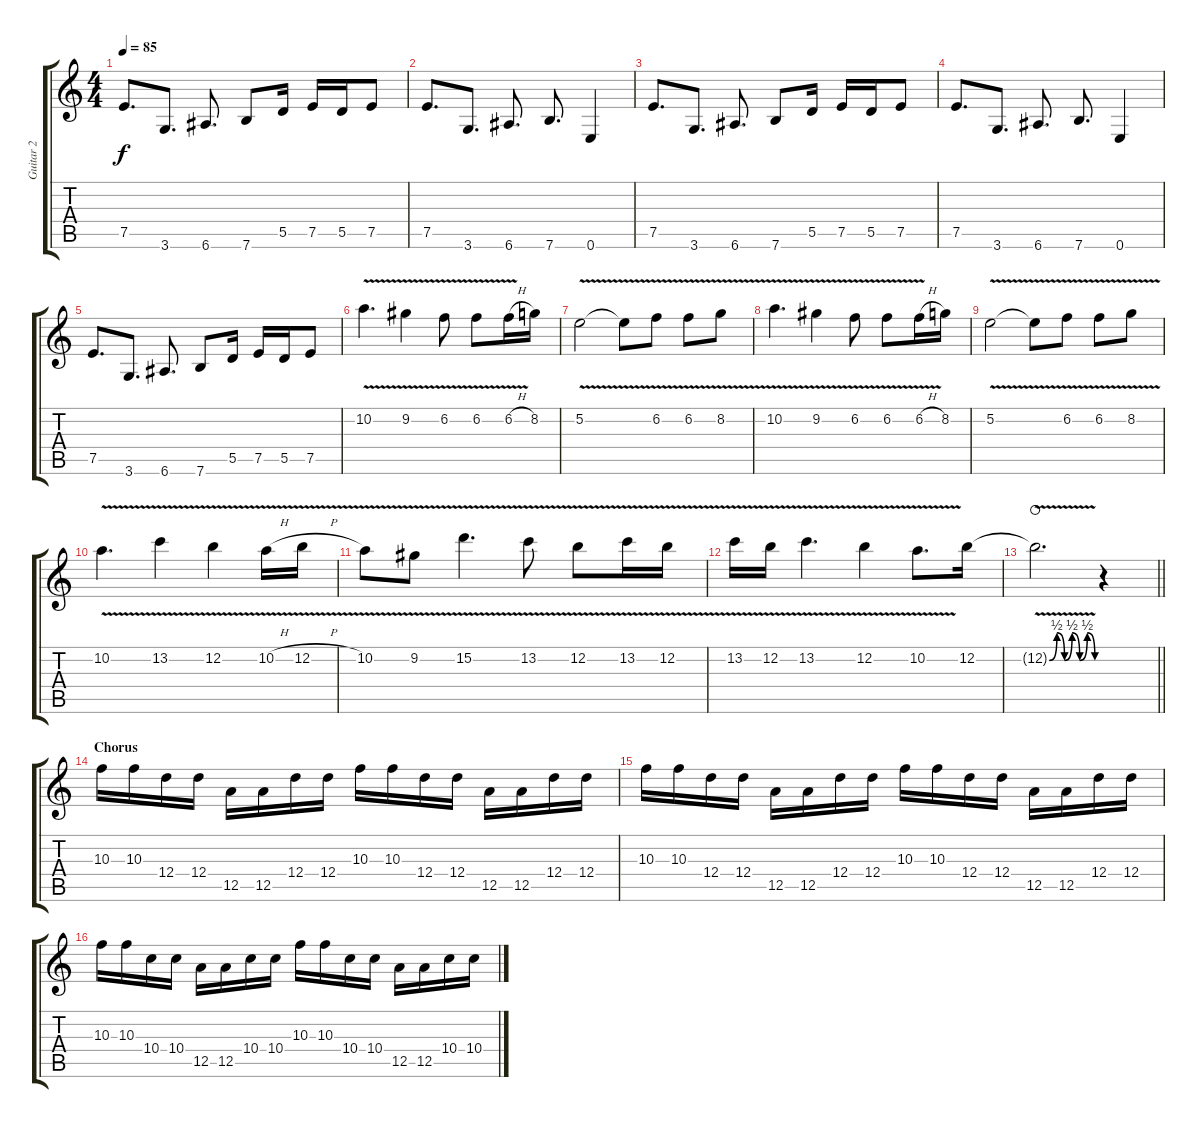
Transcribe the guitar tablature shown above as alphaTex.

\track ("Guitar 2" "Guitar 2") {instrument distortionguitar}
\staff {score tabs}
\tuning (E4 B3 G3 D3 A2 E2) {hide}
\ts (4 4)
\tempo 85
\clef g2
\ks c
7.5.8{d dy f} 3.6.8{d} 6.6.8{d} 7.6.8 5.5.16 7.5.16 5.5.16 7.5.8 |
7.5.8{d} 3.6.8{d} 6.6.8{d} 7.6.8{d} 0.6.4 |
7.5.8{d} 3.6.8{d} 6.6.8{d} 7.6.8 5.5.16 7.5.16 5.5.16 7.5.8 |
7.5.8{d} 3.6.8{d} 6.6.8{d} 7.6.8{d} 0.6.4 |
7.5.8{d} 3.6.8{d} 6.6.8{d} 7.6.8 5.5.16 7.5.16 5.5.16 7.5.8 |
10.2{v}.4{d volume 11 balance 8} 9.2{v}.4 6.2{v}.8 6.2{v}.8 6.2{v h}.16 8.2.16 |
5.2{v}.2 5.2{v t}.8 6.2{v}.8 6.2{v}.8 8.2{v}.8 |
10.2{v}.4{d} 9.2{v}.4 6.2{v}.8 6.2{v}.8 6.2{v h}.16 8.2.16 |
5.2{v}.2 5.2{v t}.8 6.2{v}.8 6.2{v}.8 8.2{v}.8 |
10.2{v}.4{d} 13.2{v}.4 12.2{v}.4 10.2{v h}.16 12.2{v h}.16 |
10.2{v}.8 9.2{v}.8 15.2{v}.4{d} 13.2{v}.8 12.2{v}.8 13.2{v}.16 12.2{v}.16 |
13.2{v}.16 12.2{v}.16 13.2{v}.4{d} 12.2{v}.4 10.2{v}.8{d} 12.2.16 |
\barLineRight lightlight
12.2{be (custom 0 0 10 2 20 0 30 2 40 0 50 2 60 0) v t}.2{d waho} r.4 |
\section ("" "Chorus")
10.3.16{volume 10 balance 0} 10.3.16 12.4.16 12.4.16 12.5.16 12.5.16 12.4.16 12.4.16 10.3.16 10.3.16 12.4.16 12.4.16 12.5.16 12.5.16 12.4.16 12.4.16 |
10.3.16 10.3.16 12.4.16 12.4.16 12.5.16 12.5.16 12.4.16 12.4.16 10.3.16 10.3.16 12.4.16 12.4.16 12.5.16 12.5.16 12.4.16 12.4.16 |
10.3.16 10.3.16 10.4.16 10.4.16 12.5.16 12.5.16 10.4.16 10.4.16 10.3.16 10.3.16 10.4.16 10.4.16 12.5.16 12.5.16 10.4.16 10.4.16
